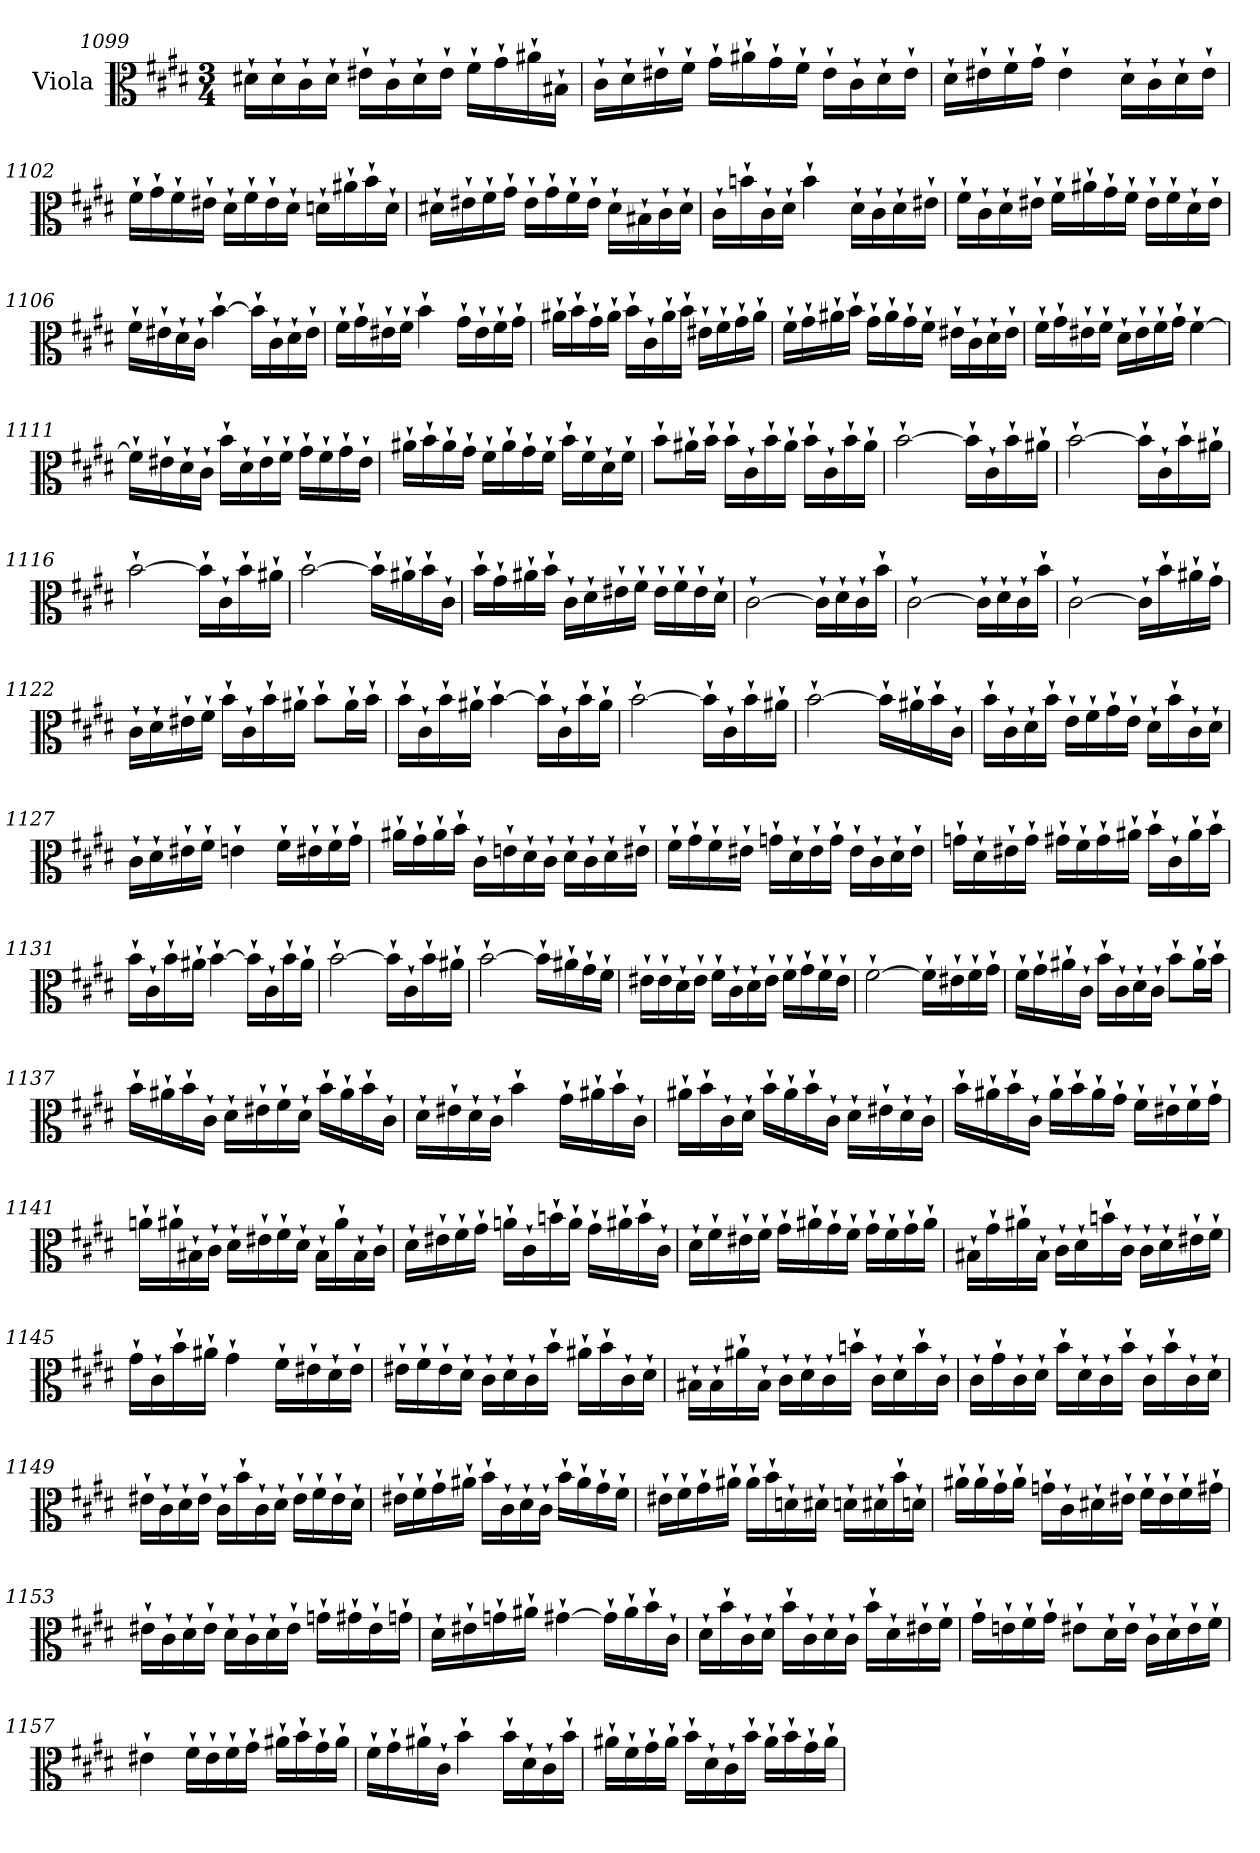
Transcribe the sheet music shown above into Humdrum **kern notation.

**kern
*part1
*staff1
*I"Viola
*I'Vla.
*clefC3
*k[f#c#g#d#]
*E:
*M3/4
=1099
16d#X`\LL
16d#`\
16c#`\
16d#`\JJ
16e#X`\LL
16c#`\
16d#`\
16e#`\JJ
16f#`\LL
16g#`\
16a#X`\
16B#X`\JJ
!!LO:LB:g=z
=1100
16c#`\LL
16d#`\
16e#X`\
16f#`\JJ
16g#`\LL
16a#X`\
16g#`\
16f#`\JJ
16e#`\LL
16c#`\
16d#`\
16e#`\JJ
=1101
16d#`\LL
16e#X`\
16f#`\
16g#`\JJ
4e#`\
16d#`\LL
16c#`\
16d#`\
16e#`\JJ
=1102
16f#`\LL
16g#`\
16f#`\
16e#X`\JJ
16d#`\LL
16f#`\
16e#`\
16d#`\JJ
16dn`\LL
16a#X`\
16b`\
16d`\JJ
!!LO:LB:g=z
=1103
16d#X`\LL
16e#X`\
16f#`\
16g#`\JJ
16e#`\LL
16g#`\
16f#`\
16e#`\JJ
16d#`\LL
16B#X`\
16c#`\
16d#`\JJ
=1104
16c#`\LL
16bn`\
16c#`\
16d#`\JJ
4b`\
16d#`\LL
16c#`\
16d#`\
16e#X`\JJ
=1105
16f#`\LL
16c#`\
16d#`\
16e#X`\JJ
16f#`\LL
16a#X`\
16g#`\
16f#`\JJ
16e#`\LL
16f#`\
16d#`\
16e#`\JJ
!!LO:LB:g=z
=1106
16f#`\LL
16e#X`\
16d#`\
16c#`\JJ
[4b`\
16b`\LL]
16c#`\
16d#`\
16e#`\JJ
=1107
16f#`\LL
16g#`\
16e#X`\
16f#`\JJ
4b`\
16g#`\LL
16e#`\
16f#`\
16g#`\JJ
=1108
16a#X`\LL
16b`\
16g#`\
16a#`\JJ
16b`\LL
16c#`\
16a#`\
16b`\JJ
16e#X`\LL
16f#`\
16g#`\
16a#`\JJ
!!LO:LB:g=z
=1109
16f#`\LL
16g#`\
16a#X`\
16b`\JJ
16g#`\LL
16a#`\
16g#`\
16f#`\JJ
16e#X`\LL
16c#`\
16d#`\
16e#`\JJ
=1110
16f#`\LL
16g#`\
16e#X`\
16f#`\JJ
16d#`\LL
16e#`\
16f#`\
16g#`\JJ
[4f#`\
=1111
16f#`\LL]
16e#X`\
16d#`\
16c#`\JJ
16b`\LL
16d#`\
16e#`\
16f#`\JJ
16g#`\LL
16f#`\
16g#`\
16e#`\JJ
!!LO:LB:g=z
=1112
16a#X`\LL
16b`\
16a#`\
16g#`\JJ
16f#`\LL
16a#`\
16g#`\
16f#`\JJ
16b`\LL
16f#`\
16d#`\
16f#`\JJ
=1113
8b`\L
16a#X`\L
16b`\JJ
16b`\LL
16c#`\
16b`\
16a#`\JJ
16b`\LL
16c#`\
16b`\
16a#`\JJ
=1114
[2b`\
16b`\LL]
16c#`\
16b`\
16a#X`\JJ
=1115
[2b`\
16b`\LL]
16c#`\
16b`\
16a#X`\JJ
!!LO:LB:g=z
=1116
[2b`\
16b`\LL]
16c#`\
16b`\
16a#X`\JJ
=1117
[2b`\
16b`\LL]
16a#X`\
16b`\
16c#`\JJ
=1118
16b`\LL
16g#`\
16a#X`\
16b`\JJ
16c#`\LL
16d#`\
16e#X`\
16f#`\JJ
16e#`\LL
16f#`\
16e#`\
16d#`\JJ
=1119
[2c#`\
16c#`\LL]
16d#`\
16c#`\
16b`\JJ
=1120
[2c#`\
16c#`\LL]
16d#`\
16c#`\
16b`\JJ
!!LO:PB:g=z
=1121
[2c#`\
16c#`\LL]
16b`\
16a#X`\
16g#`\JJ
=1122
16c#`\LL
16d#`\
16e#X`\
16f#`\JJ
16b`\LL
16c#`\
16b`\
16a#X`\JJ
8b`\L
16a#`\L
16b`\JJ
=1123
16b`\LL
16c#`\
16b`\
16a#X`\JJ
[4b`\
16b`\LL]
16c#`\
16b`\
16a#`\JJ
=1124
[2b`\
16b`\LL]
16c#`\
16b`\
16a#X`\JJ
!!LO:LB:g=z
=1125
[2b`\
16b`\LL]
16a#X`\
16b`\
16c#`\JJ
=1126
16b`\LL
16c#`\
16d#`\
16b`\JJ
16e`\LL
16f#`\
16g#`\
16e`\JJ
16d#`\LL
16b`\
16c#`\
16d#`\JJ
=1127
16c#`\LL
16d#`\
16e#X`\
16f#`\JJ
4en`\
16f#`\LL
16e#X`\
16f#`\
16g#`\JJ
=1128
16a#X`\LL
16g#`\
16a#`\
16b`\JJ
16c#`\LL
16en`\
16d#`\
16c#`\JJ
16d#`\LL
16c#`\
16d#`\
16e#X`\JJ
!!LO:LB:g=z
=1129
16f#`\LL
16g#`\
16f#`\
16e#X`\JJ
16gn`\LL
16d#`\
16e#`\
16g`\JJ
16e#`\LL
16c#`\
16d#`\
16e#`\JJ
=1130
16gn`\LL
16d#`\
16e#X`\
16g`\JJ
16g#X`\LL
16f#`\
16g#`\
16a#X`\JJ
16b`\LL
16c#`\
16a#`\
16b`\JJ
=1131
16b`\LL
16c#`\
16b`\
16a#X`\JJ
[4b`\
16b`\LL]
16c#`\
16b`\
16a#`\JJ
!!LO:LB:g=z
=1132
[2b`\
16b`\LL]
16c#`\
16b`\
16a#X`\JJ
=1133
[2b`\
16b`\LL]
16a#X`\
16g#`\
16f#`\JJ
=1134
16e#X`\LL
16e#`\
16d#`\
16e#`\JJ
16f#`\LL
16c#`\
16d#`\
16e#`\JJ
16f#`\LL
16g#`\
16f#`\
16e#`\JJ
=1135
[2f#`\
16f#`\LL]
16e#X`\
16f#`\
16g#`\JJ
!!LO:LB:g=z
=1136
16f#`\LL
16g#`\
16a#X`\
16c#`\JJ
16b`\LL
16c#`\
16d#`\
16c#`\JJ
8b`\L
16a#`\L
16b`\JJ
=1137
16b`\LL
16a#X`\
16b`\
16c#`\JJ
16d#`\LL
16e#X`\
16f#`\
16d#`\JJ
16b`\LL
16a#`\
16b`\
16c#`\JJ
=1138
16d#`\LL
16e#X`\
16d#`\
16c#`\JJ
4b`\
16g#`\LL
16a#X`\
16b`\
16c#`\JJ
!!LO:LB:g=z
=1139
16a#X`\LL
16b`\
16c#`\
16d#`\JJ
16b`\LL
16a#`\
16b`\
16c#`\JJ
16d#`\LL
16e#X`\
16d#`\
16c#`\JJ
=1140
16b`\LL
16a#X`\
16b`\
16c#`\JJ
16a#`\LL
16b`\
16a#`\
16g#`\JJ
16f#`\LL
16e#X`\
16f#`\
16g#`\JJ
=1141
16an`\LL
16a#X`\
16B#X`\
16c#`\JJ
16d#`\LL
16e#X`\
16f#`\
16d#`\JJ
16B#`\LL
16a#`\
16B#`\
16c#`\JJ
!!LO:LB:g=z
=1142
16d#`\LL
16e#X`\
16f#`\
16g#`\JJ
16an`\LL
16c#`\
16bn`\
16a`\JJ
16g#`\LL
16a#X`\
16b`\
16c#`\JJ
=1143
16d#`\LL
16f#`\
16e#X`\
16f#`\JJ
16g#`\LL
16a#X`\
16g#`\
16f#`\JJ
16g#`\LL
16f#`\
16g#`\
16a#`\JJ
=1144
16B#X`\LL
16g#`\
16a#X`\
16B#`\JJ
16c#`\LL
16d#`\
16bn`\
16c#`\JJ
16c#`\LL
16d#`\
16e#X`\
16f#`\JJ
!!LO:LB:g=z
=1145
16g#`\LL
16c#`\
16b`\
16a#X`\JJ
4g#`\
16f#`\LL
16e#X`\
16d#`\
16e#`\JJ
=1146
16e#X`\LL
16f#`\
16e#`\
16d#`\JJ
16c#`\LL
16d#`\
16c#`\
16b`\JJ
16a#X`\LL
16b`\
16c#`\
16d#`\JJ
=1147
16B#X`\LL
16B#`\
16a#X`\
16B#`\JJ
16c#`\LL
16d#`\
16c#`\
16bn`\JJ
16c#`\LL
16d#`\
16b`\
16c#`\JJ
!!LO:LB:g=z
=1148
16c#`\LL
16g#`\
16c#`\
16d#`\JJ
16b`\LL
16d#`\
16c#`\
16b`\JJ
16c#`\LL
16b`\
16c#`\
16d#`\JJ
=1149
16e#X`\LL
16c#`\
16d#`\
16e#`\JJ
16c#`\LL
16b`\
16c#`\
16d#`\JJ
16e#`\LL
16f#`\
16e#`\
16d#`\JJ
=1150
16e#X`\LL
16f#`\
16g#`\
16a#X`\JJ
16b`\LL
16c#`\
16d#`\
16c#`\JJ
16b`\LL
16a#`\
16g#`\
16f#`\JJ
!!LO:LB:g=z
=1151
16e#X`\LL
16f#`\
16g#`\
16a#X`\JJ
16a#`\LL
16b`\
16dn`\
16d#X`\JJ
16dn`\LL
16d#X`\
16b`\
16dn`\JJ
=1152
16a#X`\LL
16a#`\
16g#`\
16a#`\JJ
16gn`\LL
16c#`\
16d#X`\
16e#X`\JJ
16f#`\LL
16e#`\
16f#`\
16g#X`\JJ
=1153
16e#X`\LL
16c#`\
16d#`\
16e#`\JJ
16d#`\LL
16c#`\
16d#`\
16e#`\JJ
16gn`\LL
16g#X`\
16e#`\
16gn`\JJ
!!LO:PB:g=z
=1154
16d#`\LL
16e#X`\
16gn`\
16a#X`\JJ
[4g#X`\
16g#`\LL]
16a#`\
16b`\
16c#`\JJ
=1155
16d#`\LL
16b`\
16c#`\
16d#`\JJ
16b`\LL
16c#`\
16d#`\
16c#`\JJ
16b`\LL
16d#`\
16e#X`\
16f#`\JJ
=1156
16g#`\LL
16en`\
16f#`\
16g#`\JJ
8e#X`\L
16d#`\L
16e#`\JJ
16c#`\LL
16d#`\
16e#`\
16f#`\JJ
!!LO:LB:g=z
=1157
4e#X`\
16f#`\LL
16e#`\
16f#`\
16g#`\JJ
16a#X`\LL
16b`\
16g#`\
16a#`\JJ
=1158
16f#`\LL
16g#`\
16a#X`\
16c#`\JJ
4b`\
16b`\LL
16d#`\
16c#`\
16b`\JJ
=1159
16a#X`\LL
16f#`\
16g#`\
16a#`\JJ
16b`\LL
16d#`\
16c#`\
16b`\JJ
16a#`\LL
16b`\
16g#`\
16a#`\JJ
=
*-
